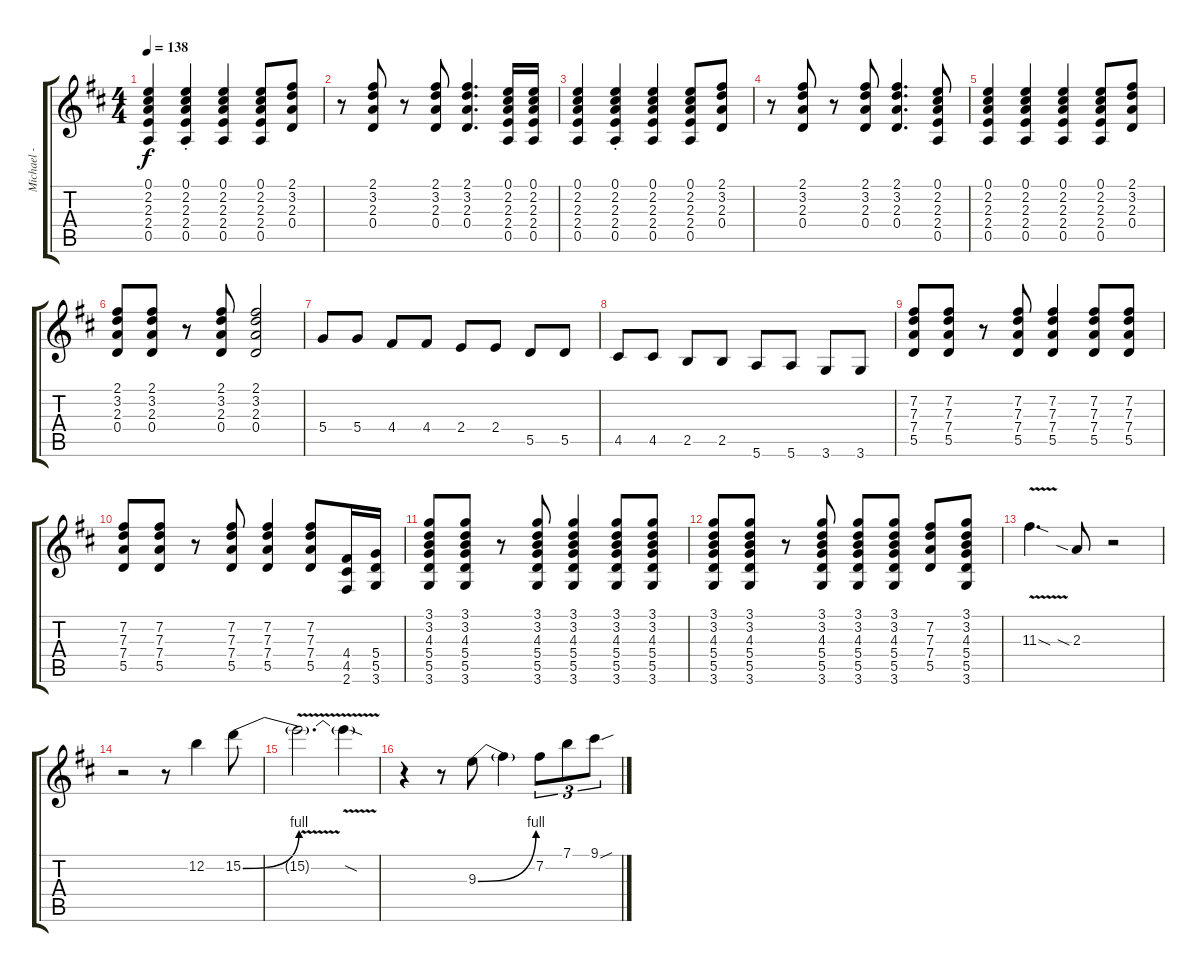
\track ("Michael - 2" "Michael - ") {instrument overdrivenguitar}
\staff {score tabs}
\tuning (E4 B3 G3 D3 A2 E2) {hide}
\ts (4 4)
\tempo 138
\clef g2
\ks d
(0.1 2.2 2.3 2.4 0.5).4{dy f} (0.1{st} 2.2{st} 2.3{st} 2.4{st} 0.5{st}).4 (0.1 2.2 2.3 2.4 0.5).4 (0.1 2.2 2.3 2.4 0.5).8 (2.1 3.2 2.3 0.4).8 |
r.8 (2.1 3.2 2.3 0.4).8 r.8 (2.1 3.2 2.3 0.4).8 (2.1 3.2 2.3 0.4).4{d} (0.1 2.2 2.3 2.4 0.5).16 (0.1 2.2 2.3 2.4 0.5).16 |
(0.1 2.2 2.3 2.4 0.5).4 (0.1 2.2 2.3 2.4 0.5{st}).4 (0.1 2.2 2.3 2.4 0.5).4 (0.1 2.2 2.3 2.4 0.5).8 (2.1 3.2 2.3 0.4).8 |
r.8 (2.1 3.2 2.3 0.4).8 r.8 (2.1 3.2 2.3 0.4).8 (2.1 3.2 2.3 0.4).4{d} (0.1 2.2 2.3 2.4 0.5).8 |
(0.1 2.2 2.3 2.4 0.5).4 (0.1 2.2 2.3 2.4 0.5).4 (0.1 2.2 2.3 2.4 0.5).4 (0.1 2.2 2.3 2.4 0.5).8 (2.1 3.2 2.3 0.4).8 |
(2.1 3.2 2.3 0.4).8 (2.1 3.2 2.3 0.4).8 r.8 (2.1 3.2 2.3 0.4).8 (2.1 3.2 2.3 0.4).2 |
5.4.8 5.4.8 4.4.8 4.4.8 2.4.8 2.4.8 5.5.8 5.5.8 |
4.5.8 4.5.8 2.5.8 2.5.8 5.6.8 5.6.8 3.6.8 3.6.8 |
(7.2 7.3 7.4 5.5).8 (7.2 7.3 7.4 5.5).8 r.8 (7.2 7.3 7.4 5.5).8 (7.2 7.3 7.4 5.5).4 (7.2 7.3 7.4 5.5).8 (7.2 7.3 7.4 5.5).8 |
(7.2 7.3 7.4 5.5).8 (7.2 7.3 7.4 5.5).8 r.8 (7.2 7.3 7.4 5.5).8 (7.2 7.3 7.4 5.5).4 (7.2 7.3 7.4 5.5).8 (4.4 4.5 2.6).16 (5.4 5.5 3.6).16 |
(3.1 3.2 4.3 5.4 5.5 3.6).8 (3.1 3.2 4.3 5.4 5.5 3.6).8 r.8 (3.1 3.2 4.3 5.4 5.5 3.6).8 (3.1 3.2 4.3 5.4 5.5 3.6).4 (3.1 3.2 4.3 5.4 5.5 3.6).8 (3.1 3.2 4.3 5.4 5.5 3.6).8 |
(3.1 3.2 4.3 5.4 5.5 3.6).8 (3.1 3.2 4.3 5.4 5.5 3.6).8 r.8 (3.1 3.2 4.3 5.4 5.5 3.6).8 (3.1 3.2 4.3 5.4 5.5 3.6).8 (3.1 3.2 4.3 5.4 5.5 3.6).8 (7.2 7.3 7.4 5.5).8 (3.1 3.2 4.3 5.4 5.5 3.6).8 |
11.3{v sod}.4{d} 2.3{sia}.8 r.2 |
r.2 r.8 12.2.4 15.2{be (bend 0 0 60 4)}.8 |
15.2{v t}.2{d} 15.2{sod t}.4 |
r.4 r.8 9.3{be (bend 0 0 60 4)}.8 9.3{t}.4 7.2.8{tu (3 2)} 7.1.8{tu (3 2)} 9.1{sou}.8{tu (3 2)}
